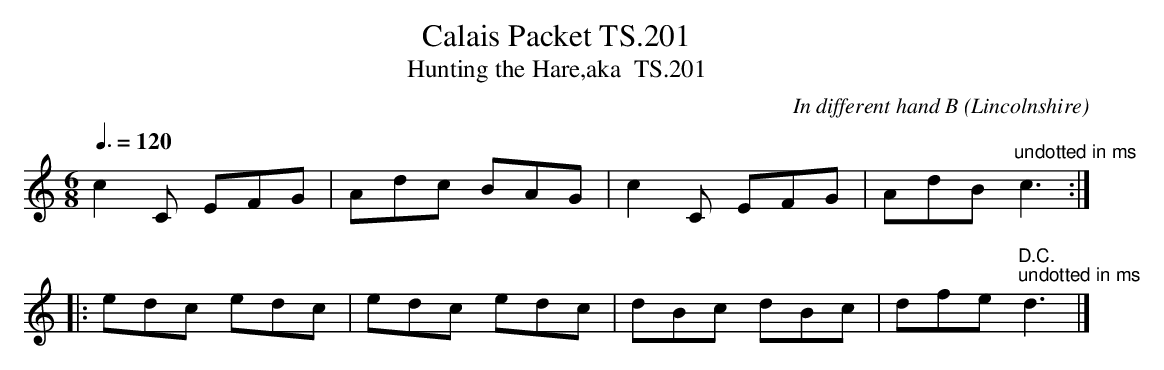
X:1
T:Calais Packet TS.201
T:Hunting the Hare,aka  TS.201
C:In different hand B
L:1/8
M:6/8
O:Lincolnshire
Q:3/8=120
K:C
c2C EFG|Adc BAG|c2C EFG|AdB"undotted in ms"c3:|!
|:edc edc|edc edc|dBc dBc|dfe"D.C.""undotted in ms"d3|]
